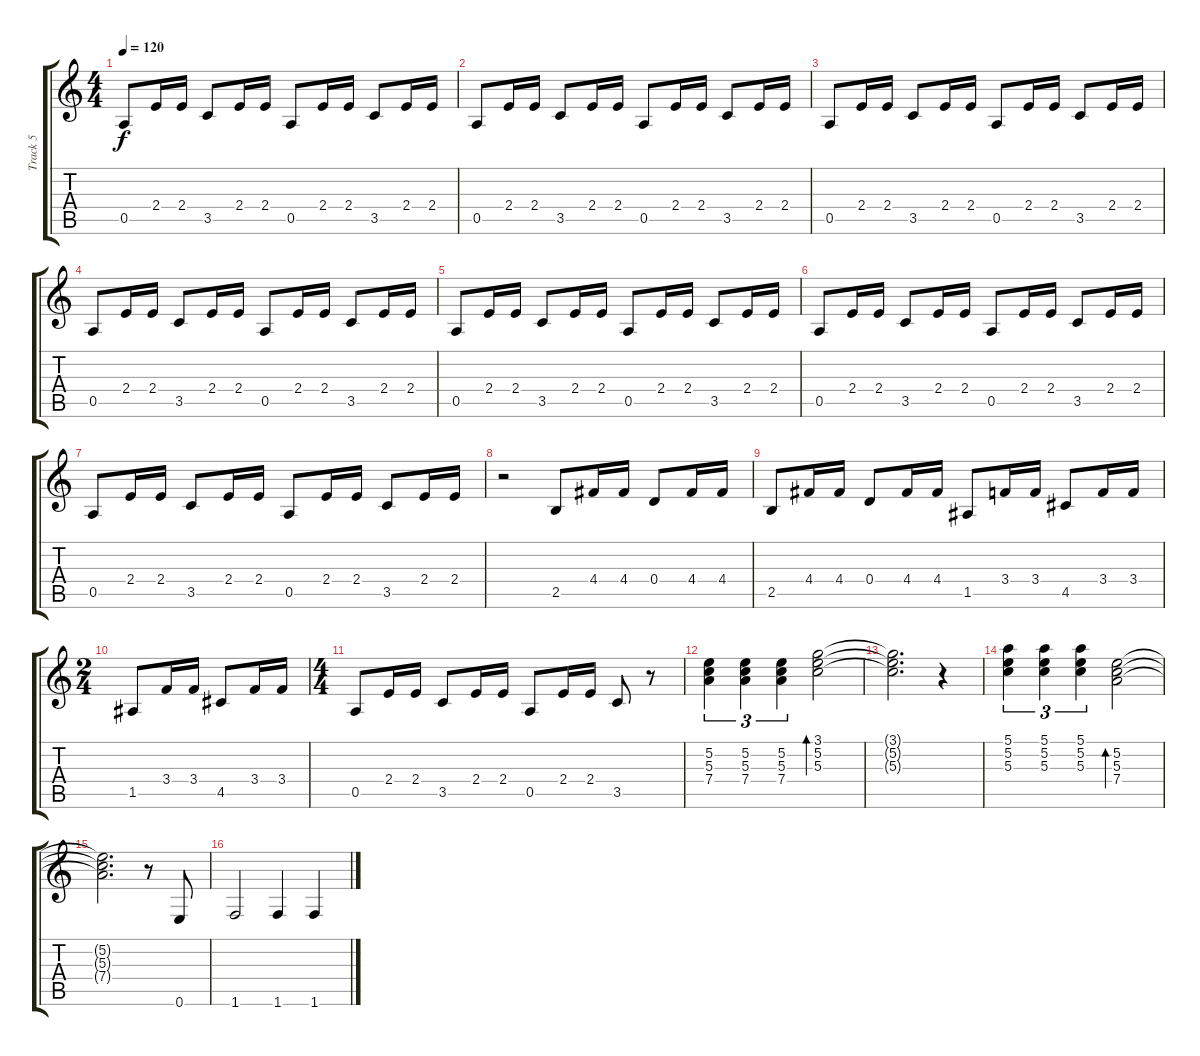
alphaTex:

\track ("Track 5" "Track 5") {instrument acousticguitarsteel}
\staff {score tabs}
\tuning (E4 B3 G3 D3 A2 E2) {hide}
\ts (4 4)
\tempo 120
\clef g2
\ks c
0.5.8{dy f} 2.4.16 2.4.16 3.5.8 2.4.16 2.4.16 0.5.8 2.4.16 2.4.16 3.5.8 2.4.16 2.4.16 |
0.5.8 2.4.16 2.4.16 3.5.8 2.4.16 2.4.16 0.5.8 2.4.16 2.4.16 3.5.8 2.4.16 2.4.16 |
0.5.8 2.4.16 2.4.16 3.5.8 2.4.16 2.4.16 0.5.8 2.4.16 2.4.16 3.5.8 2.4.16 2.4.16 |
0.5.8 2.4.16 2.4.16 3.5.8 2.4.16 2.4.16 0.5.8 2.4.16 2.4.16 3.5.8 2.4.16 2.4.16 |
0.5.8 2.4.16 2.4.16 3.5.8 2.4.16 2.4.16 0.5.8 2.4.16 2.4.16 3.5.8 2.4.16 2.4.16 |
0.5.8 2.4.16 2.4.16 3.5.8 2.4.16 2.4.16 0.5.8 2.4.16 2.4.16 3.5.8 2.4.16 2.4.16 |
0.5.8 2.4.16 2.4.16 3.5.8 2.4.16 2.4.16 0.5.8 2.4.16 2.4.16 3.5.8 2.4.16 2.4.16 |
r.2 2.5.8 4.4.16 4.4.16 0.4.8 4.4.16 4.4.16 |
2.5.8 4.4.16 4.4.16 0.4.8 4.4.16 4.4.16 1.5.8 3.4.16 3.4.16 4.5.8 3.4.16 3.4.16 |
\ts (2 4)
1.5.8 3.4.16 3.4.16 4.5.8 3.4.16 3.4.16 |
\ts (4 4)
0.5.8 2.4.16 2.4.16 3.5.8 2.4.16 2.4.16 0.5.8 2.4.16 2.4.16 3.5.8 r.8 |
(5.2 5.3 7.4).4{tu (3 2)} (5.2 5.3 7.4).4{tu (3 2)} (5.2 5.3 7.4).4{tu (3 2)} (3.1 5.2 5.3).2{bd 240} |
(3.1{t} 5.2{t} 5.3{t}).2{d} r.4 |
(5.1 5.2 5.3).4{tu (3 2)} (5.1 5.2 5.3).4{tu (3 2)} (5.1 5.2 5.3).4{tu (3 2)} (5.2 5.3 7.4).2{bd 240} |
(5.2{t} 5.3{t} 7.4{t}).2{d} r.8 0.6.8 |
1.6.2 1.6.4 1.6.4
